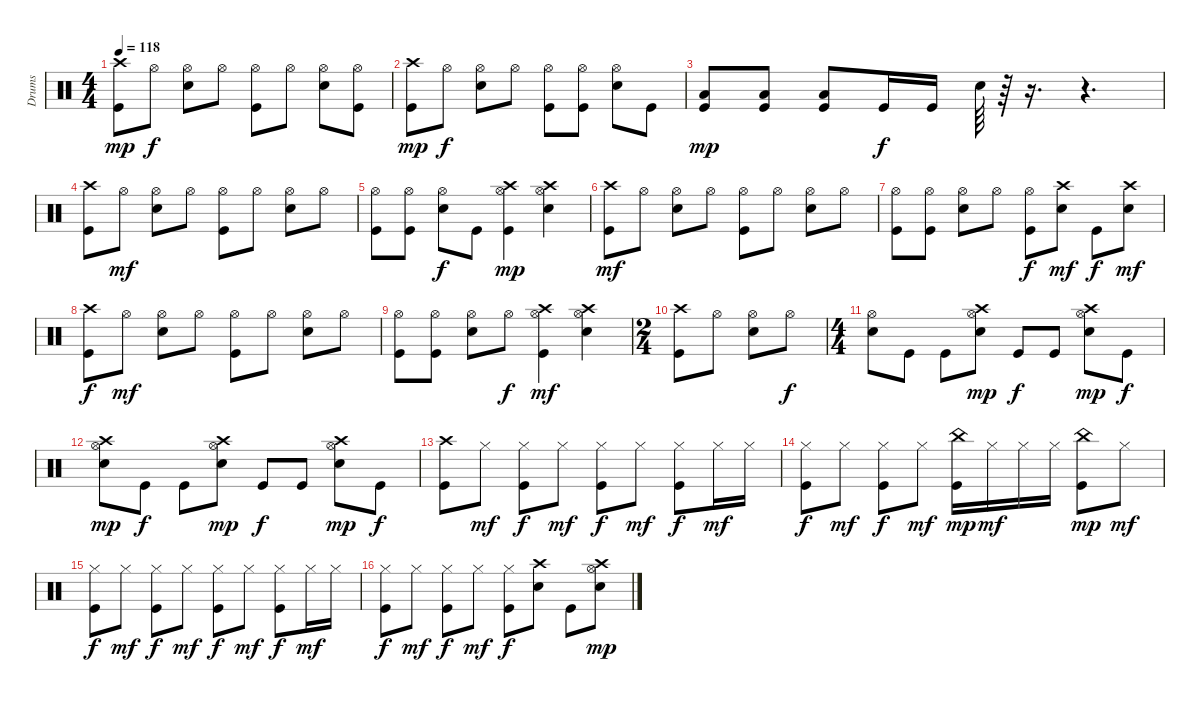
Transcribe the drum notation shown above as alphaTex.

\track ("Drums" "Drums") {instrument percussion}
\staff {score}
\articulation defaults
\ts (4 4)
\tempo 118
\clef neutral
\ks c
("Crash high (hit)" "Kick (hit)").8{dy mp} "Hi-Hat (open)".8{dy f} ("Hi-Hat (open)" "Snare (hit) 2").8 "Hi-Hat (open)".8 ("Hi-Hat (open)" "Kick (hit)").8 "Hi-Hat (open)".8 ("Hi-Hat (open)" "Snare (hit) 2").8 ("Hi-Hat (open)" "Kick (hit)").8 |
("Crash high (hit)" "Kick (hit)").8{dy mp} "Hi-Hat (open)".8{dy f} ("Hi-Hat (open)" "Snare (hit) 2").8 "Hi-Hat (open)".8 ("Hi-Hat (open)" "Kick (hit)").8 ("Hi-Hat (open)" "Kick (hit)").8 ("Hi-Hat (open)" "Snare (hit) 2").8 "Kick (hit)".8 |
("Kick (hit)" "Low Floor Tom (hit)").8{dy mp} ("Kick (hit)" "Low Floor Tom (hit)").8 ("Kick (hit)" "Low Floor Tom (hit)").8 "Kick (hit)".16{dy f} "Kick (hit)".16 "Snare (hit) 2".64 r.64 r.16{d} r.4{d} |
("Crash high (hit)" "Kick (hit)").8 "Hi-Hat (open)".8{dy mf} ("Hi-Hat (open)" "Snare (hit) 2").8 "Hi-Hat (open)".8 ("Hi-Hat (open)" "Kick (hit)").8 "Hi-Hat (open)".8 ("Hi-Hat (open)" "Snare (hit) 2").8 "Hi-Hat (open)".8 |
("Hi-Hat (open)" "Kick (hit)").8 ("Hi-Hat (open)" "Kick (hit)").8 ("Hi-Hat (open)" "Snare (hit) 2").8{dy f} "Kick (hit)".8 ("Hi-Hat (open)" "Kick (hit)" "Crash high (hit)").4{dy mp} ("Hi-Hat (open)" "Snare (hit) 2" "Crash high (hit)").4 |
("Crash high (hit)" "Kick (hit)").8{dy mf} "Hi-Hat (open)".8 ("Hi-Hat (open)" "Snare (hit) 2").8 "Hi-Hat (open)".8 ("Hi-Hat (open)" "Kick (hit)").8 "Hi-Hat (open)".8 ("Hi-Hat (open)" "Snare (hit) 2").8 "Hi-Hat (open)".8 |
("Hi-Hat (open)" "Kick (hit)").8 ("Hi-Hat (open)" "Kick (hit)").8 ("Hi-Hat (open)" "Snare (hit) 2").8 "Hi-Hat (open)".8 ("Hi-Hat (open)" "Kick (hit)").8{dy f} ("Snare (hit) 2" "Crash high (hit)").8{dy mf} "Kick (hit)".8{dy f} ("Snare (hit) 2" "Crash high (hit)").8{dy mf} |
("Crash high (hit)" "Kick (hit)").8{dy f} "Hi-Hat (open)".8{dy mf} ("Hi-Hat (open)" "Snare (hit) 2").8 "Hi-Hat (open)".8 ("Hi-Hat (open)" "Kick (hit)").8 "Hi-Hat (open)".8 ("Hi-Hat (open)" "Snare (hit) 2").8 "Hi-Hat (open)".8 |
("Hi-Hat (open)" "Kick (hit)").8 ("Hi-Hat (open)" "Kick (hit)").8 ("Hi-Hat (open)" "Snare (hit) 2").8 "Hi-Hat (open)".8{dy f} ("Hi-Hat (open)" "Kick (hit)" "Crash high (hit)").4{dy mf} ("Hi-Hat (open)" "Snare (hit) 2" "Crash high (hit)").4 |
\ts (2 4)
("Crash high (hit)" "Kick (hit)").8 "Hi-Hat (open)".8 ("Hi-Hat (open)" "Snare (hit) 2").8 "Hi-Hat (open)".8{dy f} |
\ts (4 4)
("Hi-Hat (open)" "Snare (hit) 2").8 "Kick (hit)".8 "Kick (hit)".8 ("Hi-Hat (open)" "Crash high (hit)" "Snare (hit) 2").8{dy mp} "Kick (hit)".8{dy f} "Kick (hit)".8 ("Hi-Hat (open)" "Crash high (hit)" "Snare (hit) 2").8{dy mp} "Kick (hit)".8{dy f} |
("Hi-Hat (open)" "Crash high (hit)" "Snare (hit) 2").8{dy mp} "Kick (hit)".8{dy f} "Kick (hit)".8 ("Hi-Hat (open)" "Crash high (hit)" "Snare (hit) 2").8{dy mp} "Kick (hit)".8{dy f} "Kick (hit)".8 ("Hi-Hat (open)" "Crash high (hit)" "Snare (hit) 2").8{dy mp} "Kick (hit)".8{dy f} |
("Crash high (hit)" "Kick (hit)").8 "Hi-Hat (closed)".8{dy mf} ("Hi-Hat (closed)" "Kick (hit)").8{dy f} "Hi-Hat (closed)".8{dy mf} ("Hi-Hat (closed)" "Kick (hit)").8{dy f} "Hi-Hat (closed)".8{dy mf} ("Hi-Hat (closed)" "Kick (hit)").8{dy f} "Hi-Hat (closed)".16{dy mf} "Hi-Hat (closed)".16 |
("Hi-Hat (closed)" "Kick (hit)").8{dy f} "Hi-Hat (closed)".8{dy mf} ("Hi-Hat (closed)" "Kick (hit)").8{dy f} "Hi-Hat (closed)".8{dy mf} ("China (hit)" "Kick (hit)").16{dy mp} "Hi-Hat (closed)".16{dy mf} "Hi-Hat (closed)".16 "Hi-Hat (closed)".16 ("China (hit)" "Kick (hit)").8{dy mp} "Hi-Hat (closed)".8{dy mf} |
("Hi-Hat (closed)" "Kick (hit)").8{dy f} "Hi-Hat (closed)".8{dy mf} ("Hi-Hat (closed)" "Kick (hit)").8{dy f} "Hi-Hat (closed)".8{dy mf} ("Hi-Hat (closed)" "Kick (hit)").8{dy f} "Hi-Hat (closed)".8{dy mf} ("Hi-Hat (closed)" "Kick (hit)").8{dy f} "Hi-Hat (closed)".16{dy mf} "Hi-Hat (closed)".16 |
("Hi-Hat (closed)" "Kick (hit)").8{dy f} "Hi-Hat (closed)".8{dy mf} ("Hi-Hat (closed)" "Kick (hit)").8{dy f} "Hi-Hat (closed)".8{dy mf} ("Hi-Hat (closed)" "Kick (hit)").8{dy f} ("Crash high (hit)" "Snare (hit) 2").8 "Kick (hit)".8 ("Crash high (hit)" "Hi-Hat (open)" "Snare (hit) 2").8{dy mp}
